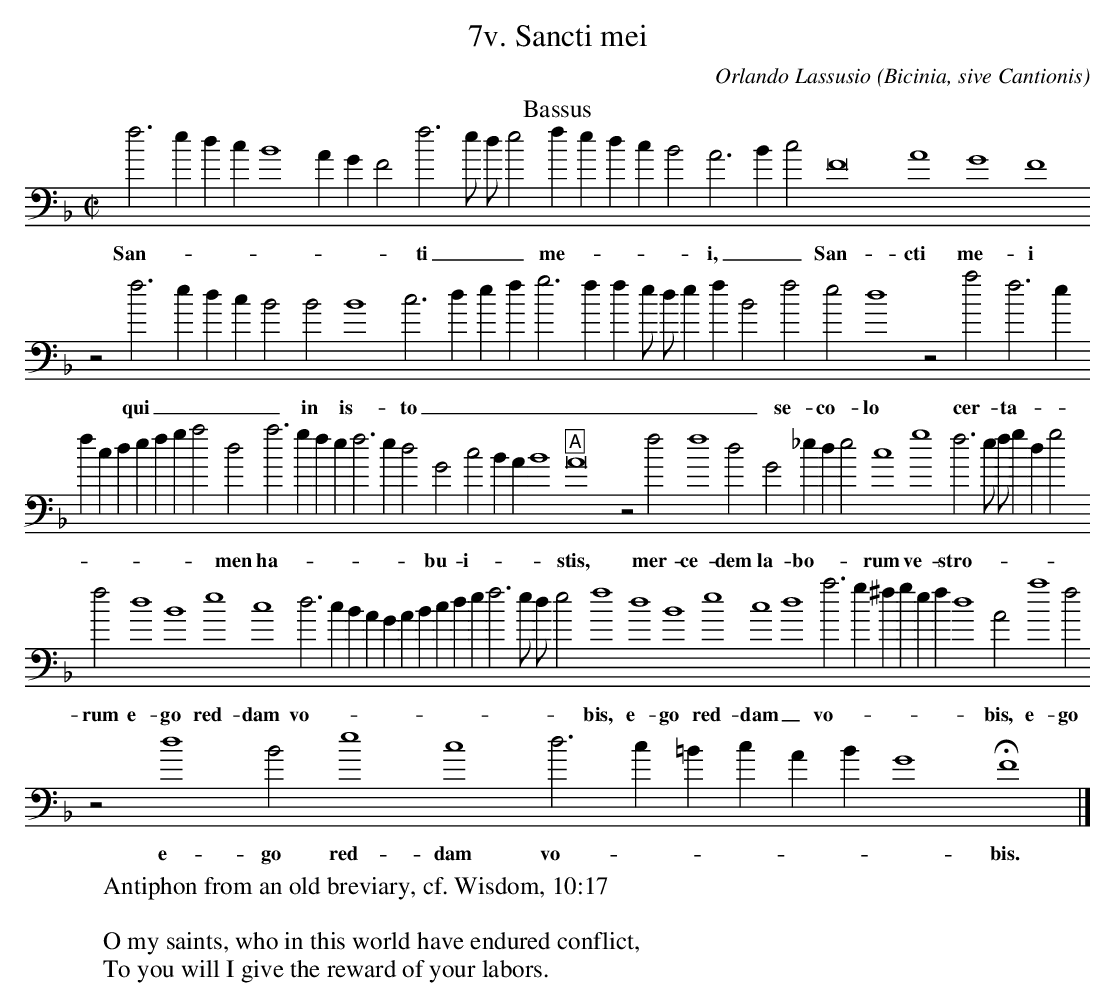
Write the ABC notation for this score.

X:1
T:7v. Sancti mei
C:Orlando Lassusio
O: Bicinia, sive Cantionis
M:C|
L:1/4
K:F bass
T:Bassus
f3 e d c B4 A G F2 f3 e/ d/ e2 f e d c B2 A3 B c2 F8 A4 G4 F4
w:San- - - - - - - - ti _ _ _ me- - - - - i, _ _ San-  cti me- i
z2 f3 e d c B2 B2 B4 c3 d e f g3 f f e/ d/ e f B2 f2 e2 d4 z2 a2 f3 e
w:qui _ _ _ _ in is- to _ _ _ _ _ _ _ _ _ _ _ se- co- lo cer- ta- -
f c d e f g a2 d2 a3 g f e f3 e d2 G2 c2 B A B4 "A"A8 z2 f2 f4 d2 G2 _e d e2 c4 g4 f3 e/ f/ g d g2
w:- - - - - - - men ha- - - - - - - bu- i-  - - - stis,  mer- ce- dem la- bo- - - rum ve- stro- - - - - -
f2 d4 B4 e4 c4 d3 c B A G A B c d e f3 e/ d/ e2 f4 d4 B4 e4 c4 d4 a3 g ^f g e f d4 A2 a4 f2
w:rum e- go red- dam vo- - - - - - - - - - - - - - bis, e- go red- dam _ vo- - - - - - - bis, e- go
z2 d4 B2 e4 c4 d3 c =B c A B G4 HF4 |]
w:e- go red- dam vo- - - - - - - bis. *
W:Antiphon from an old breviary, cf. Wisdom, 10:17
W:
W: O my saints, who in this world have endured conflict,
W: To you will I give the reward of your labors.
